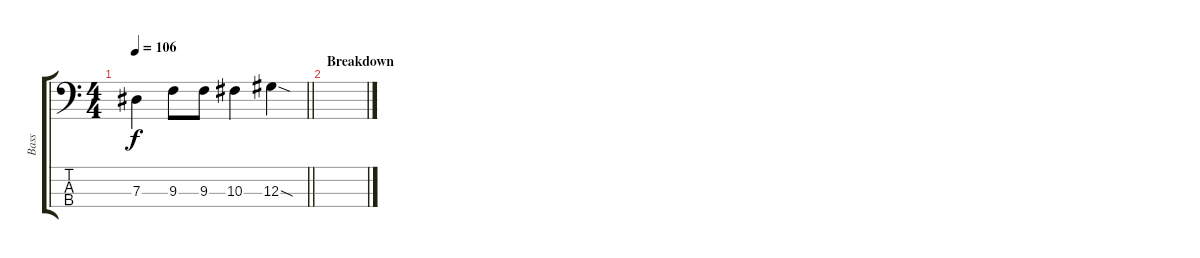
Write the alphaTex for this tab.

\track ("Bass" "Bass") {instrument electricbassfinger}
\staff {score tabs}
\tuning (Gb2 Db2 Ab1 Eb1) {hide}
\ts (4 4)
\tempo 106
\clef f4
\barLineRight lightlight
\ks c
7.3.4{dy f} 9.3.8 9.3.8 10.3.4 12.3{sod}.4 |
\section ("" "Breakdown")
